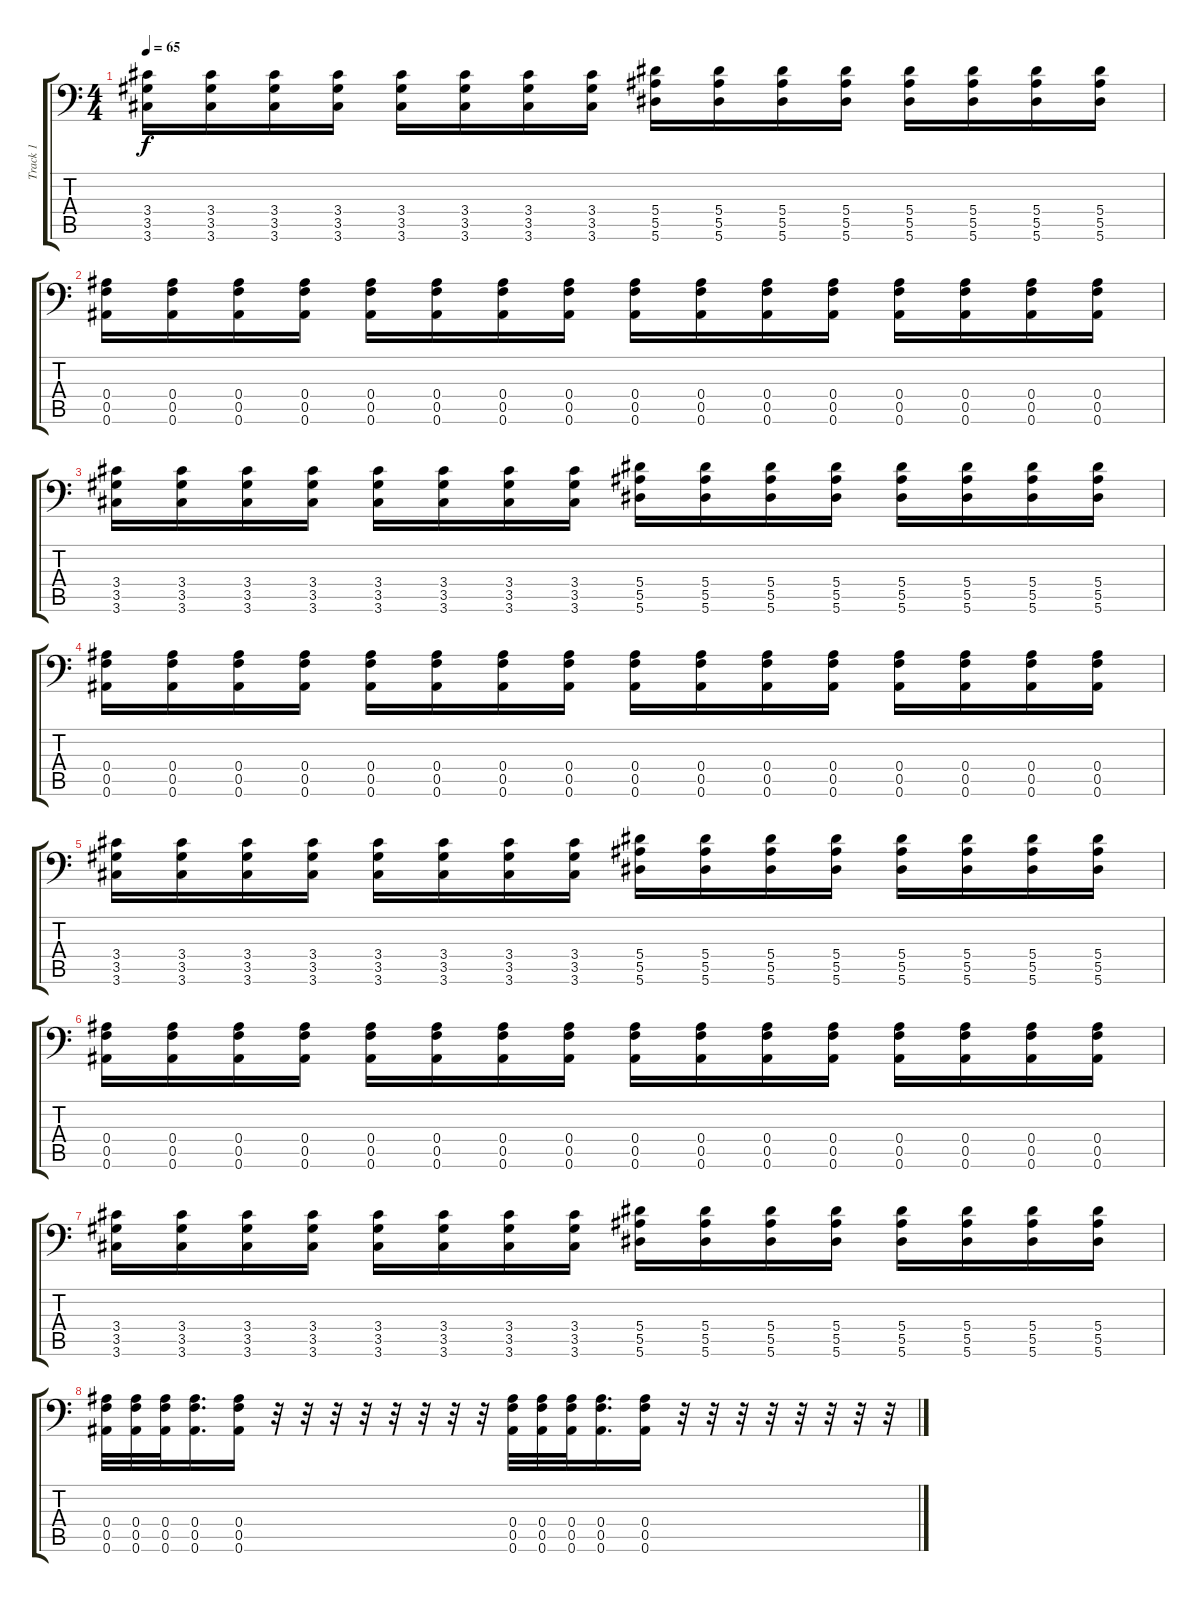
\track ("Track 1" "Track 1") {instrument distortionguitar}
\staff {score tabs}
\tuning (C4 G3 Eb3 Bb2 F2 Bb1) {hide}
\ts (4 4)
\tempo 65
\clef f4
\ks c
(3.4 3.5 3.6).16{dy f} (3.4 3.5 3.6).16 (3.4 3.5 3.6).16 (3.4 3.5 3.6).16 (3.4 3.5 3.6).16 (3.4 3.5 3.6).16 (3.4 3.5 3.6).16 (3.4 3.5 3.6).16 (5.4 5.5 5.6).16 (5.4 5.5 5.6).16 (5.4 5.5 5.6).16 (5.4 5.5 5.6).16 (5.4 5.5 5.6).16 (5.4 5.5 5.6).16 (5.4 5.5 5.6).16 (5.4 5.5 5.6).16 |
(0.4 0.5 0.6).16 (0.4 0.5 0.6).16 (0.4 0.5 0.6).16 (0.4 0.5 0.6).16 (0.4 0.5 0.6).16 (0.4 0.5 0.6).16 (0.4 0.5 0.6).16 (0.4 0.5 0.6).16 (0.4 0.5 0.6).16 (0.4 0.5 0.6).16 (0.4 0.5 0.6).16 (0.4 0.5 0.6).16 (0.4 0.5 0.6).16 (0.4 0.5 0.6).16 (0.4 0.5 0.6).16 (0.4 0.5 0.6).16 |
(3.4 3.5 3.6).16 (3.4 3.5 3.6).16 (3.4 3.5 3.6).16 (3.4 3.5 3.6).16 (3.4 3.5 3.6).16 (3.4 3.5 3.6).16 (3.4 3.5 3.6).16 (3.4 3.5 3.6).16 (5.4 5.5 5.6).16 (5.4 5.5 5.6).16 (5.4 5.5 5.6).16 (5.4 5.5 5.6).16 (5.4 5.5 5.6).16 (5.4 5.5 5.6).16 (5.4 5.5 5.6).16 (5.4 5.5 5.6).16 |
(0.4 0.5 0.6).16 (0.4 0.5 0.6).16 (0.4 0.5 0.6).16 (0.4 0.5 0.6).16 (0.4 0.5 0.6).16 (0.4 0.5 0.6).16 (0.4 0.5 0.6).16 (0.4 0.5 0.6).16 (0.4 0.5 0.6).16 (0.4 0.5 0.6).16 (0.4 0.5 0.6).16 (0.4 0.5 0.6).16 (0.4 0.5 0.6).16 (0.4 0.5 0.6).16 (0.4 0.5 0.6).16 (0.4 0.5 0.6).16 |
(3.4 3.5 3.6).16 (3.4 3.5 3.6).16 (3.4 3.5 3.6).16 (3.4 3.5 3.6).16 (3.4 3.5 3.6).16 (3.4 3.5 3.6).16 (3.4 3.5 3.6).16 (3.4 3.5 3.6).16 (5.4 5.5 5.6).16 (5.4 5.5 5.6).16 (5.4 5.5 5.6).16 (5.4 5.5 5.6).16 (5.4 5.5 5.6).16 (5.4 5.5 5.6).16 (5.4 5.5 5.6).16 (5.4 5.5 5.6).16 |
(0.4 0.5 0.6).16 (0.4 0.5 0.6).16 (0.4 0.5 0.6).16 (0.4 0.5 0.6).16 (0.4 0.5 0.6).16 (0.4 0.5 0.6).16 (0.4 0.5 0.6).16 (0.4 0.5 0.6).16 (0.4 0.5 0.6).16 (0.4 0.5 0.6).16 (0.4 0.5 0.6).16 (0.4 0.5 0.6).16 (0.4 0.5 0.6).16 (0.4 0.5 0.6).16 (0.4 0.5 0.6).16 (0.4 0.5 0.6).16 |
(3.4 3.5 3.6).16 (3.4 3.5 3.6).16 (3.4 3.5 3.6).16 (3.4 3.5 3.6).16 (3.4 3.5 3.6).16 (3.4 3.5 3.6).16 (3.4 3.5 3.6).16 (3.4 3.5 3.6).16 (5.4 5.5 5.6).16 (5.4 5.5 5.6).16 (5.4 5.5 5.6).16 (5.4 5.5 5.6).16 (5.4 5.5 5.6).16 (5.4 5.5 5.6).16 (5.4 5.5 5.6).16 (5.4 5.5 5.6).16 |
(0.4 0.5 0.6).32 (0.4 0.5 0.6).32 (0.4 0.5 0.6).32 (0.4 0.5 0.6).16{d} (0.4 0.5 0.6).16 r.32 r.32 r.32 r.32 r.32 r.32 r.32 r.32 (0.4 0.5 0.6).32 (0.4 0.5 0.6).32 (0.4 0.5 0.6).32 (0.4 0.5 0.6).16{d} (0.4 0.5 0.6).16 r.32 r.32 r.32 r.32 r.32 r.32 r.32 r.32
